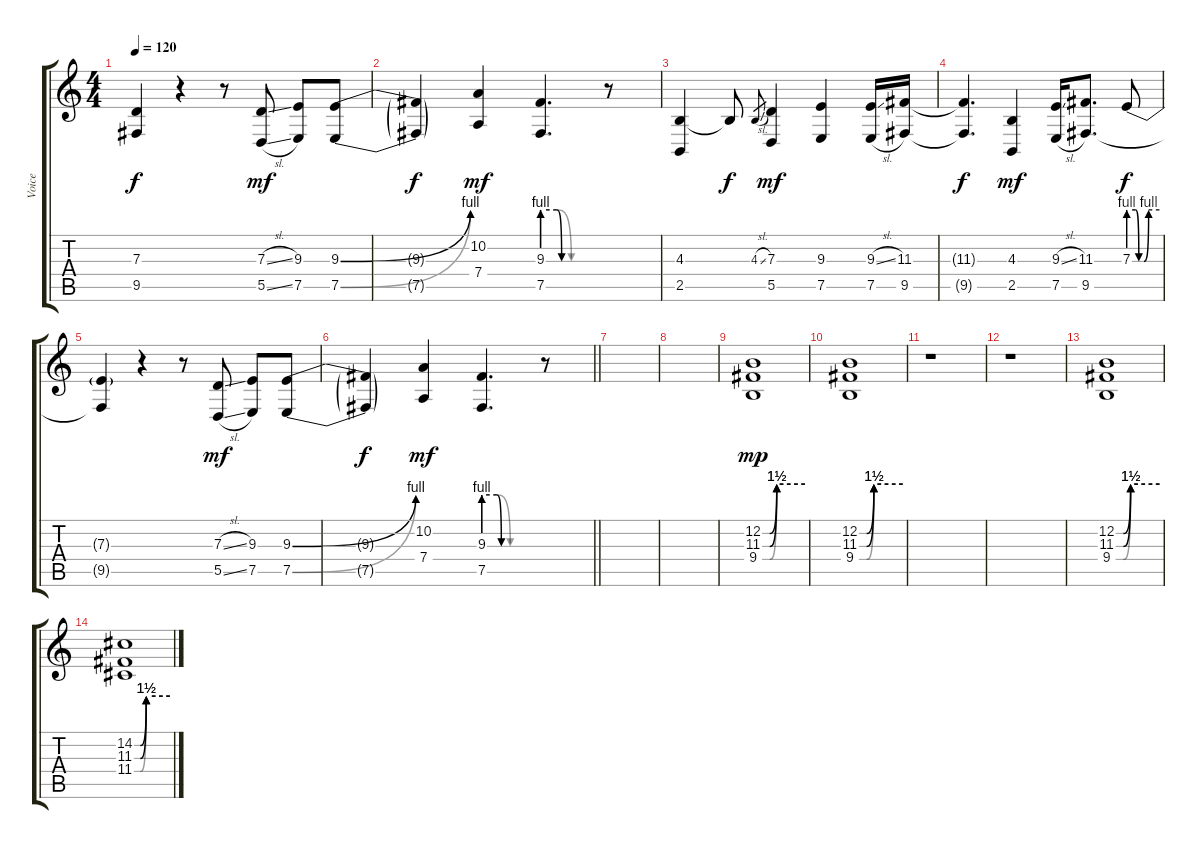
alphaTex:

\track ("Voice" "Voice") {instrument altosax}
\staff {score tabs}
\tuning (E4 B3 G3 D3 A2 E2) {hide}
\ts (4 4)
\tempo 120
\clef g2
\ks c
(7.3{t} 9.5{t}).4{dy f} r.4 r.8 (7.3{sl} 5.5{sl}).8{dy mf} (9.3 7.5).8 (9.3{be (bend 0 0 60 4)} 7.5{be (bend 0 0 60 4)}).8 |
(9.3{t} 7.5{t}).4{dy f} (10.2 7.4).4{dy mf} (9.3{be (custom 0 4 15 4 20 0 60 0)} 7.5{be (custom 0 4 15 4 30 0 60 0)}).4{d} r.8 |
(4.3 2.5).4 4.3{t}.8{dy f} 4.3{sl}.8{gr} (7.3 5.5).4{dy mf} (9.3 7.5).4 (9.3{sl} 7.5{h}).16 (11.3 9.5).16 |
(11.3{t} 9.5{t}).4{d dy f} (4.3 2.5).4{dy mf} (9.3{sl} 7.5{h}).16 (11.3 9.5).8{d} 7.3{be (custom 0 4 14 4 20 0 30 0 39 4 60 4)}.8{dy f} |
(7.3{t} 9.5{t}).4 r.4 r.8 (7.3{sl} 5.5{sl}).8{dy mf} (9.3 7.5).8 (9.3{be (bend 0 0 60 4)} 7.5{be (bend 0 0 60 4)}).8 |
\barLineRight lightlight
(9.3{t} 7.5{t}).4{dy f} (10.2 7.4).4{dy mf} (9.3{be (custom 0 4 15 4 20 0 60 0)} 7.5{be (custom 0 4 15 4 30 0 60 0)}).4{d} r.8 |
|
|
(12.2{be (custom 0 0 10 0 20 6 60 6)} 11.3{be (custom 0 0 10 0 20 6 60 6)} 9.4{be (custom 0 0 10 0 20 6 60 6)}).1{dy mp volume 10 instrument lead6voice} |
(12.2{be (custom 0 0 10 0 20 6 60 6)} 11.3{be (custom 0 0 10 0 20 6 60 6)} 9.4{be (custom 0 0 10 0 20 6 60 6)}).1 |
r.1 |
r.1 |
(12.2{be (custom 0 0 10 0 20 6 60 6)} 11.3{be (custom 0 0 10 0 20 6 60 6)} 9.4{be (custom 0 0 10 0 20 6 60 6)}).1 |
(14.2{be (custom 0 0 10 0 20 6 60 6)} 11.3{be (custom 0 0 10 0 20 6 60 6)} 11.4{be (custom 0 0 10 0 20 6 60 6)}).1
